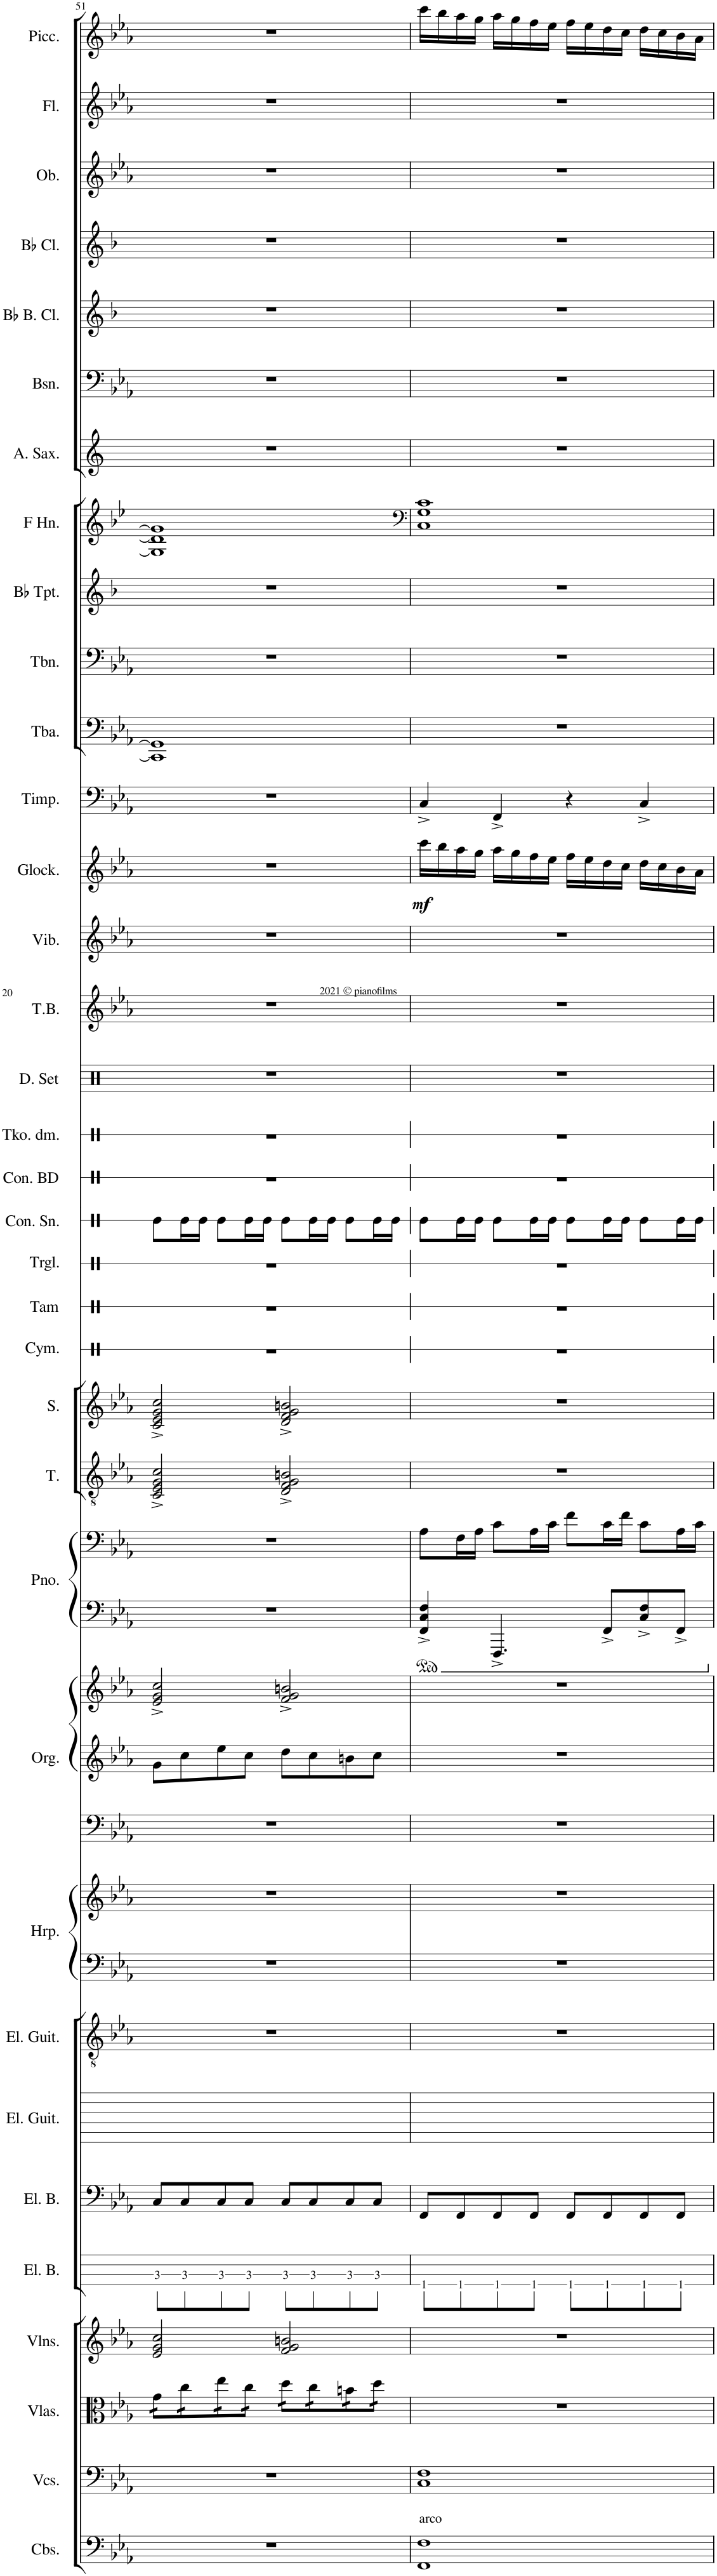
**kern	**kern	**kern	**kern	**kern	**kern	**kern	**kern	**kern	**kern	**kern	**kern	**kern	**kern	**kern	**kern	**kern	**kern	**kern	**kern	**kern	**kern	**kern	**kern	**kern	**kern	**kern	**dynam	**kern	**kern	**kern	**kern	**kern	**kern	**kern	**kern	**kern	**kern	**kern	**kern
*part35	*part34	*part33	*part32	*part31	*part30	*part29	*part28	*part27	*part27	*part26	*part26	*part26	*part25	*part25	*part24	*part23	*part22	*part21	*part20	*part19	*part18	*part17	*part16	*part15	*part14	*part13	*part13	*part12	*part11	*part10	*part9	*part8	*part7	*part6	*part5	*part4	*part3	*part2	*part1
*staff39	*staff38	*staff37	*staff36	*staff35	*staff34	*staff33	*staff32	*staff31	*staff30	*staff29	*staff28	*staff27	*staff26	*staff25	*staff24	*staff23	*staff22	*staff21	*staff20	*staff19	*staff18	*staff17	*staff16	*staff15	*staff14	*staff13	*staff13	*staff12	*staff11	*staff10	*staff9	*staff8	*staff7	*staff6	*staff5	*staff4	*staff3	*staff2	*staff1
*I"Contrabasses	*I"Violoncellos	*I"Violas	*I"Violins	*I"Electric Bass	*I"Electric Bass	*I"Electric Guitar	*I"Electric Guitar	*I"Harp	*	*I"Organ	*	*	*I"Piano	*	*I"Tenor	*I"Soprano	*I"Cymbal	*I"Tam-Tam	*I"Triangle	*I"Concert Snare Drum	*I"Concert Bass Drum	*I"Taiko Drum	*I"Drumset	*I"Tubular Bells	*I"Vibraphone	*I"Glockenspiel	*	*I"Timpani	*I"Tuba	*I"Trombone	*I"Bb Trumpet	*I"Horn in F	*I"Alto Saxophone	*I"Bassoon	*I"Bb Bass Clarinet	*I"Bb Clarinet	*I"Oboe	*I"Flute	*I"Piccolo
*I'Cbs.	*I'Vcs.	*I'Vlas.	*I'Vlns.	*I'El. B.	*I'El. B.	*I'El. Guit.	*I'El. Guit.	*I'Hrp.	*	*I'Org.	*	*	*I'Pno.	*	*I'T.	*I'S.	*I'Cym.	*I'Tam	*I'Trgl.	*I'Con. Sn.	*I'Con. BD	*I'Tko. dm.	*I'D. Set	*I'T.B.	*I'Vib.	*I'Glock.	*	*I'Timp.	*I'Tba.	*I'Tbn.	*I'Bb Tpt.	*	*I'A. Sax.	*I'Bsn.	*I'Bb B. Cl.	*I'Bb Cl.	*I'Ob.	*I'Fl.	*I'Picc.
!!LO:PB:g=z
*clefF4	*clefF4	*clefC3	*clefG2	*	*clefF4	*	*clefGv2	*clefF4	*clefG2	*clefF4	*clefG2	*clefG2	*clefF4	*clefF4	*clefGv2	*clefG2	*clefX	*clefX	*clefX	*clefX	*clefX	*clefX	*clefX	*clefG2	*clefG2	*clefG2	*	*clefF4	*clefF4	*clefF4	*clefG2	*clefG2	*clefG2	*clefF4	*clefG2	*clefG2	*clefG2	*clefG2	*clefG2
*Trd7c12	*	*	*	*Trd7c12	*Trd7c12	*	*	*	*	*	*	*	*	*	*	*	*	*	*	*	*	*	*	*	*	*Trd-14c-24	*	*	*	*	*Trd1c2	*Trd4c7	*Trd5c9	*	*Trd8c14	*Trd1c2	*	*	*Trd-7c-12
*k[b-e-a-]	*k[b-e-a-]	*k[b-e-a-]	*k[b-e-a-]	*k[b-e-a-]	*k[b-e-a-]	*k[b-e-a-]	*k[b-e-a-]	*k[b-e-a-]	*k[b-e-a-]	*k[b-e-a-]	*k[b-e-a-]	*k[b-e-a-]	*k[b-e-a-]	*k[b-e-a-]	*k[b-e-a-]	*k[b-e-a-]	*k[]	*k[]	*k[]	*k[]	*k[]	*k[]	*k[]	*k[b-e-a-]	*k[b-e-a-]	*k[b-e-a-]	*	*k[b-e-a-]	*k[b-e-a-]	*k[b-e-a-]	*k[b-]	*k[b-e-]	*k[]	*k[b-e-a-]	*k[b-]	*k[b-]	*k[b-e-a-]	*k[b-e-a-]	*k[b-e-a-]
*M4/4	*M4/4	*M4/4	*M4/4	*M4/4	*M4/4	*M4/4	*M4/4	*M4/4	*M4/4	*M4/4	*M4/4	*M4/4	*M4/4	*M4/4	*M4/4	*M4/4	*M4/4	*M4/4	*M4/4	*M4/4	*M4/4	*M4/4	*M4/4	*M4/4	*M4/4	*M4/4	*	*M4/4	*M4/4	*M4/4	*M4/4	*M4/4	*M4/4	*M4/4	*M4/4	*M4/4	*M4/4	*M4/4	*M4/4
=51	=51	=51	=51	=51	=51	=51	=51	=51	=51	=51	=51	=51	=51	=51	=51	=51	=51	=51	=51	=51	=51	=51	=51	=51	=51	=51	=51	=51	=51	=51	=51	=51	=51	=51	=51	=51	=51	=51	=51
*	*	*tremolo	*	*	*	*	*	*	*	*	*	*	*	*	*	*	*	*	*	*	*	*	*	*	*	*	*	*	*	*	*	*	*	*	*	*	*	*	*
1r	1r	16g\LL	2e-/ 2g/ 2cc/	8C\L	8C/L	1r	1r	1r	1r	1r	8g\L	2e-/^ 2g/^ 2cc/^	1r	1r	2C/^ 2E-/^ 2G/^ 2c/^	2c/^ 2e-/^ 2g/^ 2cc/^	1r	1r	1r	8Re\L	1r	1r	1r	1r	1r	1r	.	1r	1CC] 1GG]	1r	1r	1G] 1d] 1g]	1r	1r	1r	1r	1r	1r	1r
.	.	16g\	.	.	.	.	.	.	.	.	.	.	.	.	.	.	.	.	.	.	.	.	.	.	.	.	.	.	.	.	.	.	.	.	.	.	.	.	.
.	.	16cc\	.	8C\	8C/	.	.	.	.	.	8cc\	.	.	.	.	.	.	.	.	16Re\L	.	.	.	.	.	.	.	.	.	.	.	.	.	.	.	.	.	.	.
.	.	16cc\	.	.	.	.	.	.	.	.	.	.	.	.	.	.	.	.	.	16Re\JJ	.	.	.	.	.	.	.	.	.	.	.	.	.	.	.	.	.	.	.
.	.	16ee-\	.	8C\	8C/	.	.	.	.	.	8ee-\	.	.	.	.	.	.	.	.	8Re\L	.	.	.	.	.	.	.	.	.	.	.	.	.	.	.	.	.	.	.
.	.	16ee-\	.	.	.	.	.	.	.	.	.	.	.	.	.	.	.	.	.	.	.	.	.	.	.	.	.	.	.	.	.	.	.	.	.	.	.	.	.
.	.	16cc\	.	8C\J	8C/J	.	.	.	.	.	8cc\J	.	.	.	.	.	.	.	.	16Re\L	.	.	.	.	.	.	.	.	.	.	.	.	.	.	.	.	.	.	.
.	.	16cc\JJ	.	.	.	.	.	.	.	.	.	.	.	.	.	.	.	.	.	16Re\JJ	.	.	.	.	.	.	.	.	.	.	.	.	.	.	.	.	.	.	.
.	.	16dd\LL	2f/ 2g/ 2bn/	8C\L	8C/L	.	.	.	.	.	8dd\L	2f/^ 2g/^ 2bn/^	.	.	2D/^ 2F/^ 2G/^ 2Bn/^	2d/^ 2f/^ 2g/^ 2bn/^	.	.	.	8Re\L	.	.	.	.	.	.	.	.	.	.	.	.	.	.	.	.	.	.	.
.	.	16dd\	.	.	.	.	.	.	.	.	.	.	.	.	.	.	.	.	.	.	.	.	.	.	.	.	.	.	.	.	.	.	.	.	.	.	.	.	.
.	.	16cc\	.	8C\	8C/	.	.	.	.	.	8cc\	.	.	.	.	.	.	.	.	16Re\L	.	.	.	.	.	.	.	.	.	.	.	.	.	.	.	.	.	.	.
.	.	16cc\	.	.	.	.	.	.	.	.	.	.	.	.	.	.	.	.	.	16Re\JJ	.	.	.	.	.	.	.	.	.	.	.	.	.	.	.	.	.	.	.
.	.	16bn\	.	8C\	8C/	.	.	.	.	.	8bn\	.	.	.	.	.	.	.	.	8Re\L	.	.	.	.	.	.	.	.	.	.	.	.	.	.	.	.	.	.	.
.	.	16bn\	.	.	.	.	.	.	.	.	.	.	.	.	.	.	.	.	.	.	.	.	.	.	.	.	.	.	.	.	.	.	.	.	.	.	.	.	.
.	.	16dd\	.	8C\J	8C/J	.	.	.	.	.	8cc\J	.	.	.	.	.	.	.	.	16Re\L	.	.	.	.	.	.	.	.	.	.	.	.	.	.	.	.	.	.	.
.	.	16dd\JJ	.	.	.	.	.	.	.	.	.	.	.	.	.	.	.	.	.	16Re\JJ	.	.	.	.	.	.	.	.	.	.	.	.	.	.	.	.	.	.	.
*	*	*Xtremolo	*	*	*	*	*	*	*	*	*	*	*	*	*	*	*	*	*	*	*	*	*	*	*	*	*	*	*	*	*	*	*	*	*	*	*	*	*
=52	=52	=52	=52	=52	=52	=52	=52	=52	=52	=52	=52	=52	=52	=52	=52	=52	=52	=52	=52	=52	=52	=52	=52	=52	=52	=52	=52	=52	=52	=52	=52	=52	=52	=52	=52	=52	=52	=52	=52
*	*	*	*	*	*	*	*	*	*	*	*	*	*	*	*	*	*	*	*	*	*	*	*	*	*	*	*	*	*	*	*	*clefF4	*	*	*	*	*	*	*
!LO:TX:a:t=arco	!	!	!	!	!	!	!	!	!	!	!	!	!	!	!	!	!	!	!	!	!	!	!	!	!	!	!	!	!	!	!	!	!	!	!	!	!	!	!
!	!	!	!	!	!	!	!	!	!	!	!	!	!	!	!	!	!	!	!	!	!	!	!	!	!	!	!LO:DY:b	!	!	!	!	!	!	!	!	!	!	!	!
1FF 1F	1C 1F	1r	1r	8FF\L	8FF/L	1r	1r	1r	1r	1r	1r	1r	4FF/^ 4C/^ 4F/^	8A-\L	1r	1r	1r	1r	1r	8Re\L	1r	1r	1r	1r	1r	16ccc\LL	mf	4C^/	1r	1r	1r	1C 1G 1c	1r	1r	1r	1r	1r	1r	16ccc\LL
.	.	.	.	.	.	.	.	.	.	.	.	.	.	.	.	.	.	.	.	.	.	.	.	.	.	16bb-\	.	.	.	.	.	.	.	.	.	.	.	.	16bb-\
.	.	.	.	8FF\	8FF/	.	.	.	.	.	.	.	.	16F\L	.	.	.	.	.	16Re\L	.	.	.	.	.	16aa-\	.	.	.	.	.	.	.	.	.	.	.	.	16aa-\
.	.	.	.	.	.	.	.	.	.	.	.	.	.	16A-\JJ	.	.	.	.	.	16Re\JJ	.	.	.	.	.	16gg\JJ	.	.	.	.	.	.	.	.	.	.	.	.	16gg\JJ
.	.	.	.	8FF\	8FF/	.	.	.	.	.	.	.	4.FFF^/	8c\L	.	.	.	.	.	8Re\L	.	.	.	.	.	16aa-\LL	.	4FF^/	.	.	.	.	.	.	.	.	.	.	16aa-\LL
.	.	.	.	.	.	.	.	.	.	.	.	.	.	.	.	.	.	.	.	.	.	.	.	.	.	16gg\	.	.	.	.	.	.	.	.	.	.	.	.	16gg\
.	.	.	.	8FF\J	8FF/J	.	.	.	.	.	.	.	.	16A-\L	.	.	.	.	.	16Re\L	.	.	.	.	.	16ff\	.	.	.	.	.	.	.	.	.	.	.	.	16ff\
.	.	.	.	.	.	.	.	.	.	.	.	.	.	16c\JJ	.	.	.	.	.	16Re\JJ	.	.	.	.	.	16ee-\JJ	.	.	.	.	.	.	.	.	.	.	.	.	16ee-\JJ
.	.	.	.	8FF\L	8FF/L	.	.	.	.	.	.	.	.	8f\L	.	.	.	.	.	8Re\L	.	.	.	.	.	16ff\LL	.	4r	.	.	.	.	.	.	.	.	.	.	16ff\LL
.	.	.	.	.	.	.	.	.	.	.	.	.	.	.	.	.	.	.	.	.	.	.	.	.	.	16ee-\	.	.	.	.	.	.	.	.	.	.	.	.	16ee-\
.	.	.	.	8FF\	8FF/	.	.	.	.	.	.	.	8FF^/L	16c\L	.	.	.	.	.	16Re\L	.	.	.	.	.	16dd\	.	.	.	.	.	.	.	.	.	.	.	.	16dd\
.	.	.	.	.	.	.	.	.	.	.	.	.	.	16f\JJ	.	.	.	.	.	16Re\JJ	.	.	.	.	.	16cc\JJ	.	.	.	.	.	.	.	.	.	.	.	.	16cc\JJ
.	.	.	.	8FF\	8FF/	.	.	.	.	.	.	.	8C/^ 8F/^	8c\L	.	.	.	.	.	8Re\L	.	.	.	.	.	16dd\LL	.	4C^/	.	.	.	.	.	.	.	.	.	.	16dd\LL
.	.	.	.	.	.	.	.	.	.	.	.	.	.	.	.	.	.	.	.	.	.	.	.	.	.	16cc\	.	.	.	.	.	.	.	.	.	.	.	.	16cc\
.	.	.	.	8FF\J	8FF/J	.	.	.	.	.	.	.	8FF^/J	16A-\L	.	.	.	.	.	16Re\L	.	.	.	.	.	16b-\	.	.	.	.	.	.	.	.	.	.	.	.	16b-\
.	.	.	.	.	.	.	.	.	.	.	.	.	.	16c\JJ	.	.	.	.	.	16Re\JJ	.	.	.	.	.	16a-\JJ	.	.	.	.	.	.	.	.	.	.	.	.	16a-\JJ
=	=	=	=	=	=	=	=	=	=	=	=	=	=	=	=	=	=	=	=	=	=	=	=	=	=	=	=	=	=	=	=	=	=	=	=	=	=	=	=
*-	*-	*-	*-	*-	*-	*-	*-	*-	*-	*-	*-	*-	*-	*-	*-	*-	*-	*-	*-	*-	*-	*-	*-	*-	*-	*-	*-	*-	*-	*-	*-	*-	*-	*-	*-	*-	*-	*-	*-
